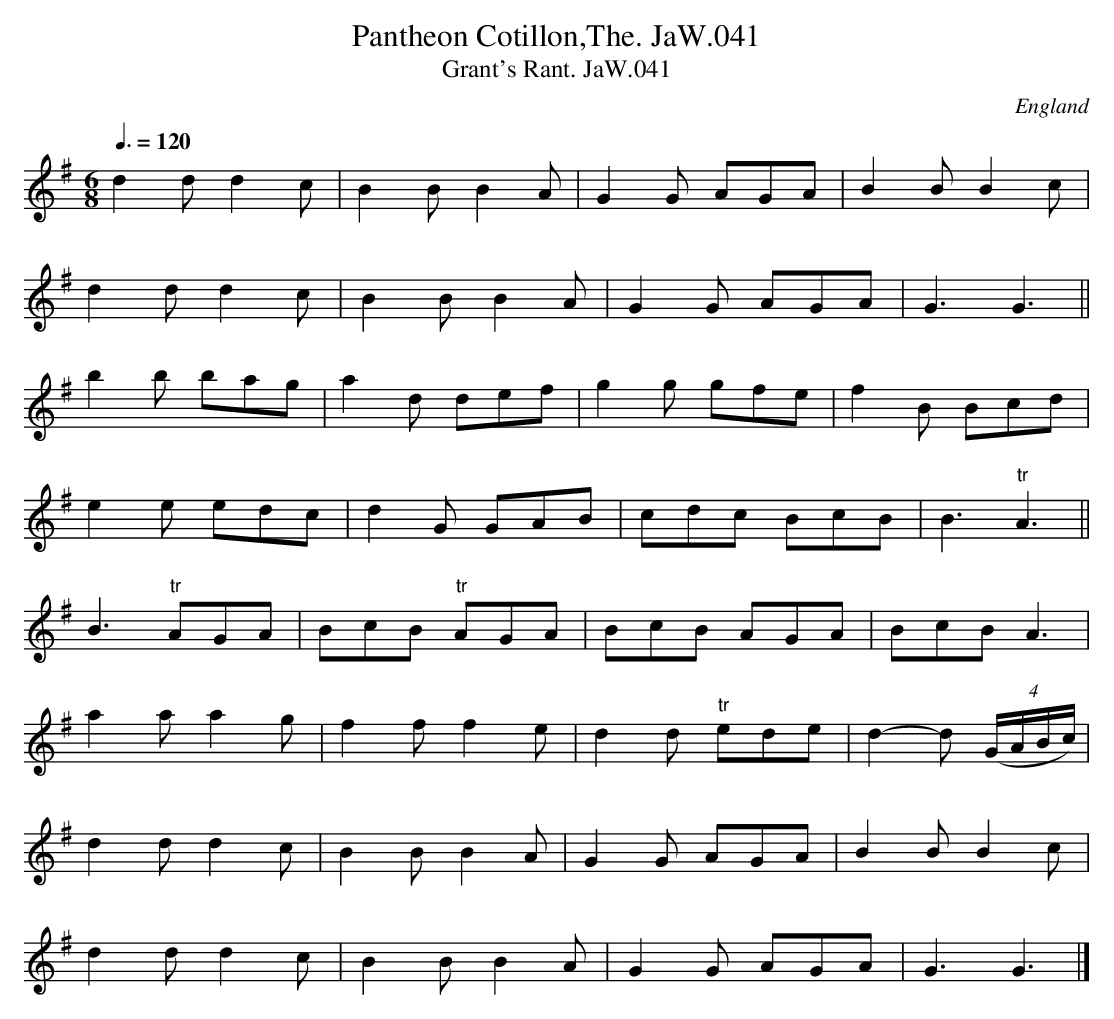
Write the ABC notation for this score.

X:1
T:Pantheon Cotillon,The. JaW.041
T:Grant's Rant. JaW.041
M:6/8
L:1/8
Q:3/8=120
O:England
K:G major
d2dd2c|B2BB2A|G2G AGA|B2BB2c|!
d2dd2c|B2BB2A|G2G AGA|G3G3||!
b2b bag|a2d def|g2g gfe|f2B Bcd|!
e2e edc|d2G GAB|cdc BcB|B3"tr"A3||!
B3"tr"AGA|BcB "tr"AGA|BcB AGA|BcBA3|!
a2aa2g|f2ff2e|d2d "tr"ede|d2-d ((4G/A/B/c/)|!
d2dd2c|B2BB2A|G2G AGA|B2BB2c|!
d2dd2c|B2BB2A|G2G AGA|G3G3|]
